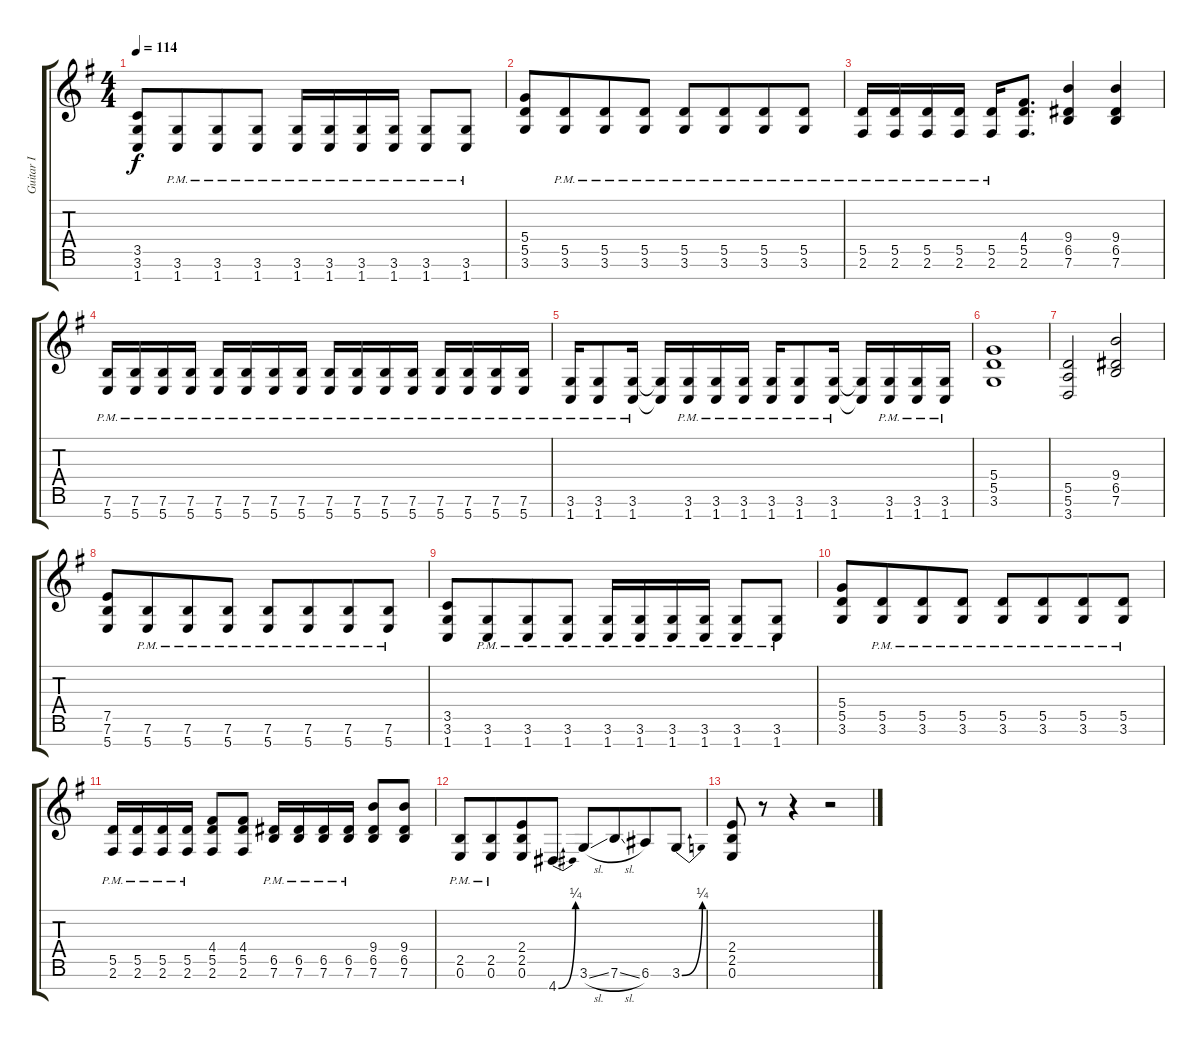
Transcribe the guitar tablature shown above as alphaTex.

\track ("Guitar I" "Guitar I") {instrument distortionguitar}
\staff {score tabs}
\tuning (E4 B3 G3 D3 A2 E2 B1) {hide}
\ts (4 4)
\tempo 114
\clef g2
\ks eminor
(3.5 3.6 1.7).8{dy f} (3.6{pm} 1.7{pm}).8{beam merge} (3.6{pm} 1.7{pm}).8 (3.6{pm} 1.7{pm}).8 (3.6{pm} 1.7{pm}).16 (3.6{pm} 1.7{pm}).16 (3.6{pm} 1.7{pm}).16 (3.6{pm} 1.7{pm}).16 (3.6{pm} 1.7{pm}).8 (3.6{pm} 1.7{pm}).8 |
(5.4 5.5 3.6).8 (5.5{pm} 3.6{pm}).8{beam merge} (5.5{pm} 3.6{pm}).8 (5.5{pm} 3.6{pm}).8 (5.5{pm} 3.6{pm}).8 (5.5{pm} 3.6{pm}).8{beam merge} (5.5{pm} 3.6{pm}).8 (5.5{pm} 3.6{pm}).8 |
(5.5 2.6{pm}).16 (5.5 2.6{pm}).16 (5.5 2.6{pm}).16 (5.5 2.6{pm}).16 (5.5{pm} 2.6{pm}).16 (4.4 5.5 2.6).8{d} (9.4 6.5 7.6).4 (9.4 6.5 7.6).4 |
(7.6{pm} 5.7{pm}).16 (7.6{pm} 5.7{pm}).16 (7.6{pm} 5.7{pm}).16 (7.6{pm} 5.7{pm}).16 (7.6{pm} 5.7{pm}).16 (7.6{pm} 5.7{pm}).16 (7.6{pm} 5.7{pm}).16 (7.6{pm} 5.7{pm}).16 (7.6{pm} 5.7{pm}).16 (7.6{pm} 5.7{pm}).16 (7.6{pm} 5.7{pm}).16 (7.6{pm} 5.7{pm}).16 (7.6{pm} 5.7{pm}).16 (7.6{pm} 5.7{pm}).16 (7.6{pm} 5.7{pm}).16 (7.6{pm} 5.7{pm}).16 |
(3.6{pm} 1.7{pm}).16 (3.6{pm} 1.7{pm}).8 (3.6{pm} 1.7{pm}).16 (3.6{t} 1.7{t}).16 (3.6{pm} 1.7{pm}).16 (3.6{pm} 1.7{pm}).16 (3.6{pm} 1.7{pm}).16 (3.6{pm} 1.7{pm}).16 (3.6{pm} 1.7{pm}).8 (3.6{pm} 1.7{pm}).16 (3.6{t} 1.7{t}).16 (3.6{pm} 1.7{pm}).16 (3.6{pm} 1.7{pm}).16 (3.6{pm} 1.7{pm}).16 |
(5.4 5.5 3.6).1 |
(5.5 5.6 3.7).2 (9.4 6.5 7.6).2 |
(7.5 7.6 5.7).8 (7.6{pm} 5.7{pm}).8{beam merge} (7.6{pm} 5.7{pm}).8 (7.6{pm} 5.7{pm}).8 (7.6{pm} 5.7{pm}).8 (7.6{pm} 5.7{pm}).8{beam merge} (7.6{pm} 5.7{pm}).8 (7.6{pm} 5.7{pm}).8 |
(3.5 3.6 1.7).8 (3.6{pm} 1.7{pm}).8{beam merge} (3.6{pm} 1.7{pm}).8 (3.6{pm} 1.7{pm}).8 (3.6{pm} 1.7{pm}).16 (3.6{pm} 1.7{pm}).16 (3.6{pm} 1.7{pm}).16 (3.6{pm} 1.7{pm}).16 (3.6{pm} 1.7{pm}).8 (3.6{pm} 1.7{pm}).8 |
(5.4 5.5 3.6).8 (5.5{pm} 3.6{pm}).8{beam merge} (5.5{pm} 3.6{pm}).8 (5.5{pm} 3.6{pm}).8 (5.5{pm} 3.6{pm}).8 (5.5{pm} 3.6{pm}).8{beam merge} (5.5{pm} 3.6{pm}).8 (5.5{pm} 3.6{pm}).8 |
(5.5{pm} 2.6{pm}).16 (5.5{pm} 2.6{pm}).16 (5.5{pm} 2.6{pm}).16 (5.5{pm} 2.6{pm}).16 (4.4 5.5 2.6).8 (4.4 5.5 2.6).8 (6.5{pm} 7.6{pm}).16 (6.5{pm} 7.6{pm}).16 (6.5{pm} 7.6{pm}).16 (6.5{pm} 7.6{pm}).16 (9.4 6.5 7.6).8 (9.4 6.5 7.6).8 |
(2.5{pm} 0.6{pm}).8 (2.5{pm} 0.6{pm}).8{beam merge} (2.4 2.5 0.6).8 4.7{be (bend 0 0 60 1)}.8 3.6{sl}.8 7.6{sl}.8{beam merge} 6.6.8 3.6{be (bend 0 0 60 1)}.8 |
(2.4 2.5 0.6).8 r.8 r.4 r.2
